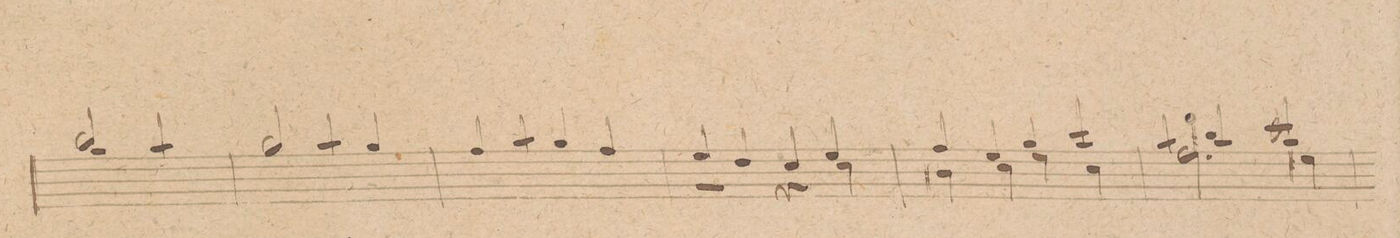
**kern	**dynam
*I"Basso.	*
*clefF4	*
*k[f#c#g#]	*
*met(c|)	*
*M2/2	*
2.d/	.
4c#/	.
=185	=185
2B/	.
4c#/	.
4B/	.
=186	=186
4A/	.
4c#/	.
4B/	.
4A/	.
=187	=187
*^	*
4G#/	2r	.
4F#/	.	.
4E/	4r	.
4G#/	4E\	.
=188	=188	=188
4A/	4D#X\	.
4G#/	4E\	.
4B/	4G#\	.
4e/	4E\	.
=189	=189	=189
4c#/	2.A\	.
4d#X/	.	.
2e/	.	.
.	4G#X\	.
=190	=190	=190
*-	*-	*-
